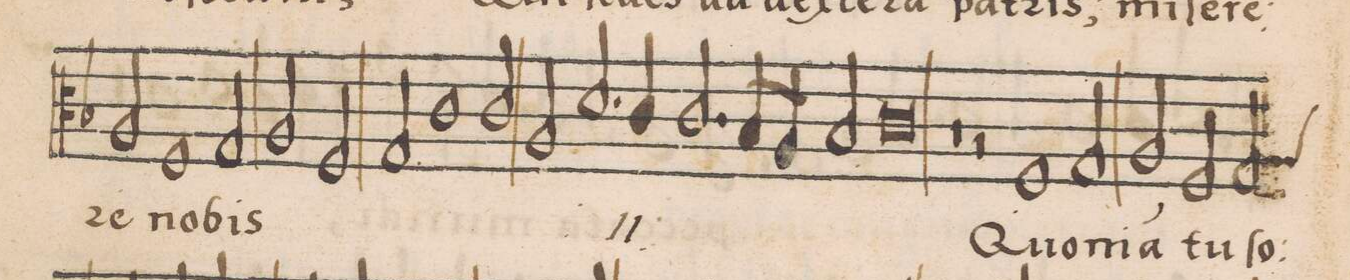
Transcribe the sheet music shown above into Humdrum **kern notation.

**kern	**text
*I"TENOR	*
*clefC3	*
*k[b-]	*
*met(C|)	*
*M2/1	*
2A/	-re
1F/	no-
2G/	-bis
=130-	=130-
2A/	.
2F/	.
2G/	.
1c\	.
=131-	=131-
2c/	.
2A/	.
*	*ij
2.d/	mi-
=132-	=132-
4c/	-ſe-
2.c/	-re-
8B-/L	-re
8A/J	.
2B-/	no-
=133-	=133-
0c\	-bis
*	*Xij
=134-	=134-
1r	.
2r	.
1F/	Quo-
=135-	=135-
2G/	-ni-
2A/	-a(m)
2F/	tu
=136-	=136-
*custos:A	*
2G/	ſo-
*-	*-
